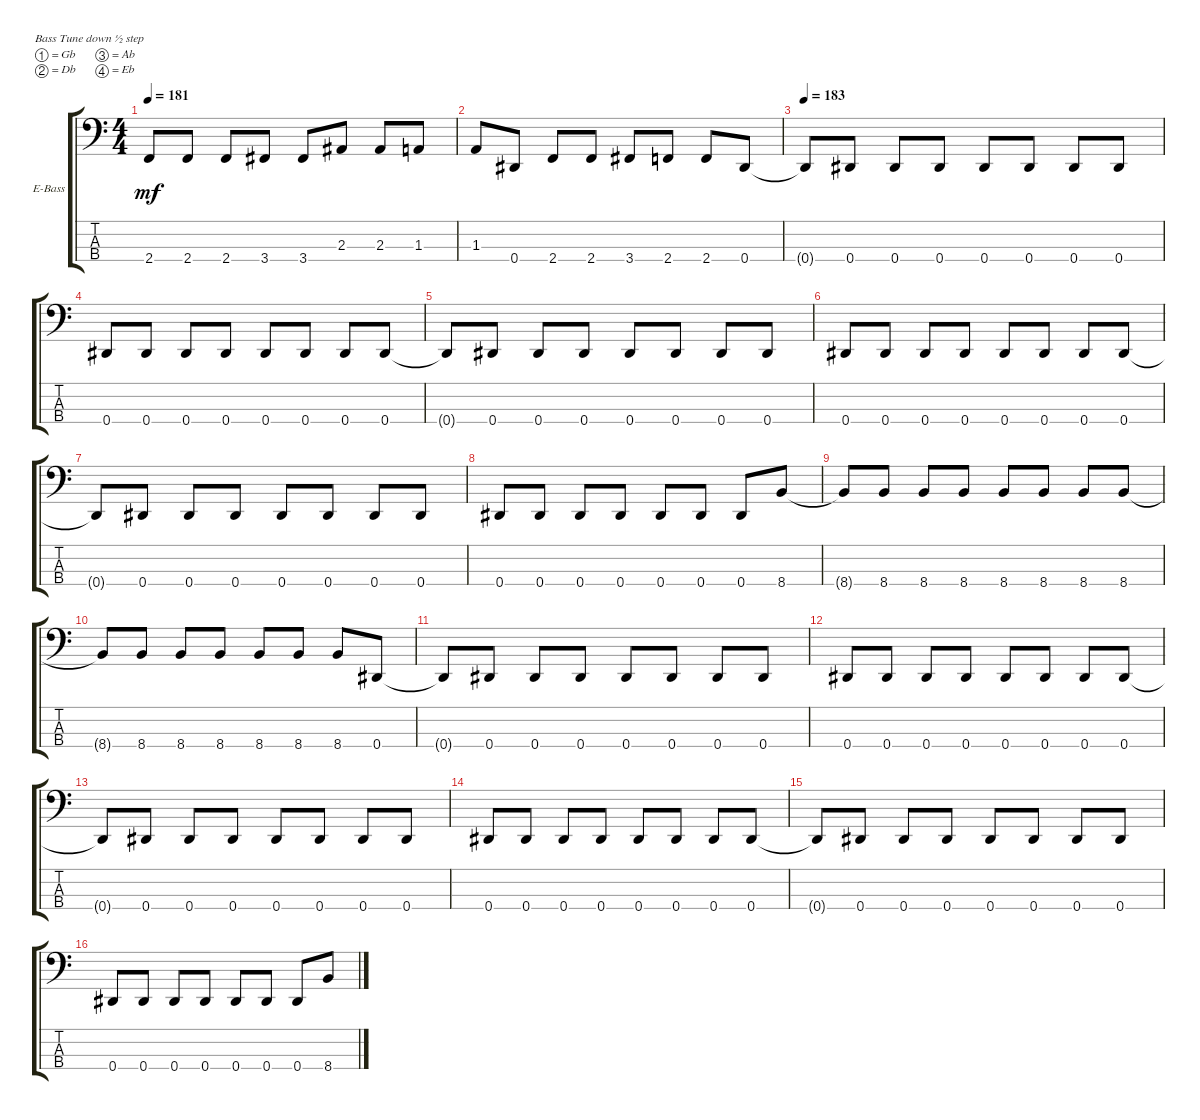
\bracketExtendMode groupsimilarinstruments
\firstSystemTrackNameOrientation horizontal
\otherSystemsTrackNameOrientation horizontal
\track ("Electric Bass" "E-Bass") {instrument electricbassfinger}
\staff {score tabs}
\tuning (Gb2 Db2 Ab1 Eb1)
\ts (4 4)
\tempo 181
\clef f4
\ks c
2.4.8{dy mf} 2.4.8 2.4.8 3.4.8 3.4.8 2.3.8 2.3.8 1.3.8 |
1.3.8 0.4.8 2.4.8 2.4.8 3.4.8 2.4.8 2.4.8 0.4.8 |
\tempo 183
0.4{t}.8 0.4.8 0.4.8 0.4.8 0.4.8 0.4.8 0.4.8 0.4.8 |
0.4.8 0.4.8 0.4.8 0.4.8 0.4.8 0.4.8 0.4.8 0.4.8 |
0.4{t}.8 0.4.8 0.4.8 0.4.8 0.4.8 0.4.8 0.4.8 0.4.8 |
0.4.8 0.4.8 0.4.8 0.4.8 0.4.8 0.4.8 0.4.8 0.4.8 |
0.4{t}.8 0.4.8 0.4.8 0.4.8 0.4.8 0.4.8 0.4.8 0.4.8 |
0.4.8 0.4.8 0.4.8 0.4.8 0.4.8 0.4.8 0.4.8 8.4.8 |
8.4{t}.8 8.4.8 8.4.8 8.4.8 8.4.8 8.4.8 8.4.8 8.4.8 |
8.4{t}.8 8.4.8 8.4.8 8.4.8 8.4.8 8.4.8 8.4.8 0.4.8 |
0.4{t}.8 0.4.8 0.4.8 0.4.8 0.4.8 0.4.8 0.4.8 0.4.8 |
0.4.8 0.4.8 0.4.8 0.4.8 0.4.8 0.4.8 0.4.8 0.4.8 |
0.4{t}.8 0.4.8 0.4.8 0.4.8 0.4.8 0.4.8 0.4.8 0.4.8 |
0.4.8 0.4.8 0.4.8 0.4.8 0.4.8 0.4.8 0.4.8 0.4.8 |
0.4{t}.8 0.4.8 0.4.8 0.4.8 0.4.8 0.4.8 0.4.8 0.4.8 |
0.4.8 0.4.8 0.4.8 0.4.8 0.4.8 0.4.8 0.4.8 8.4.8
